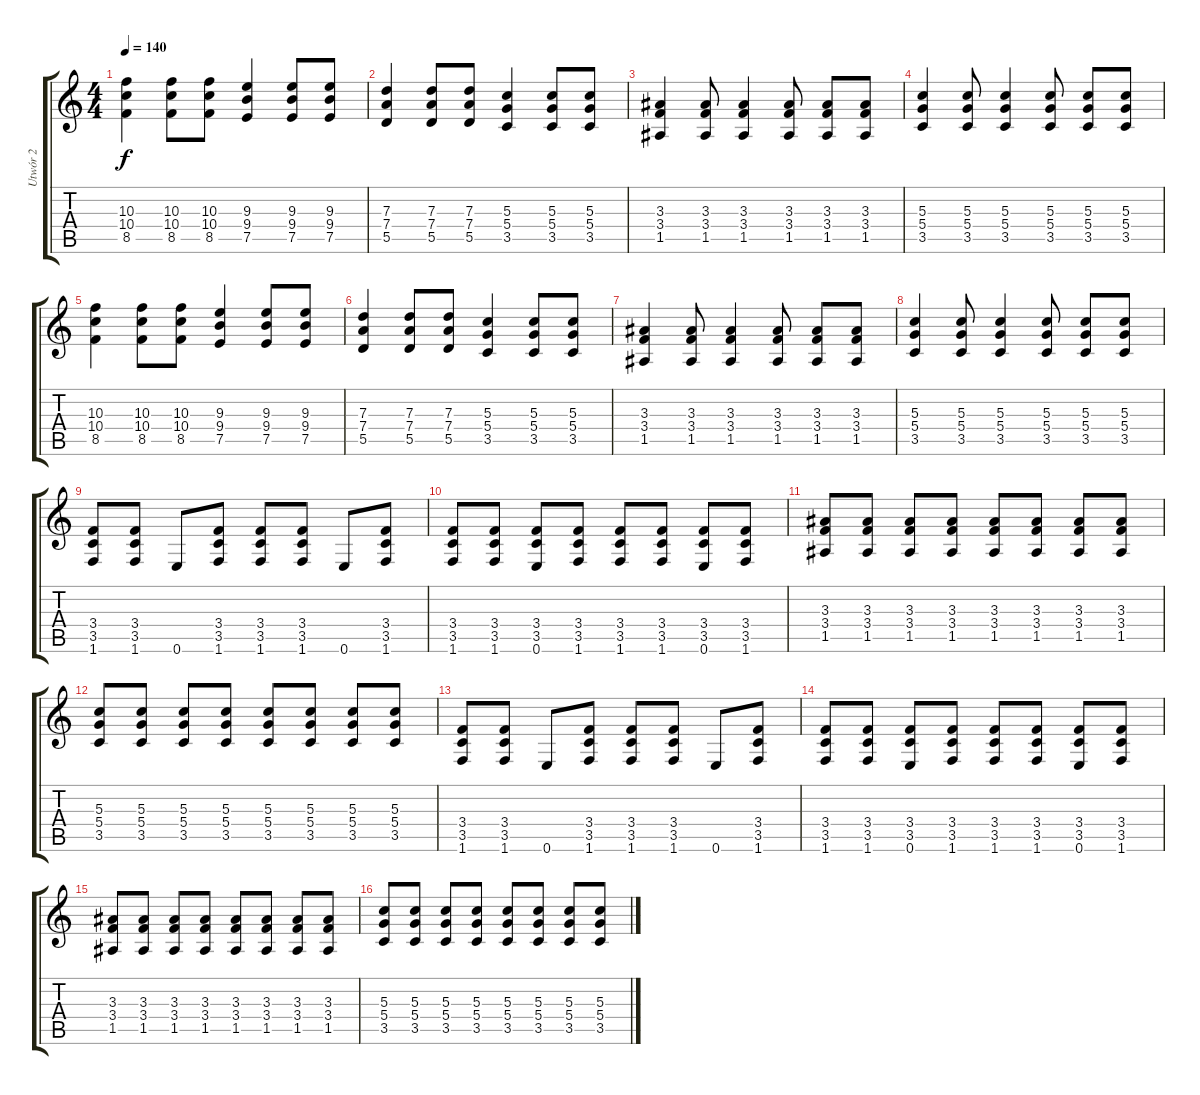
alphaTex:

\track ("Utwór 2" "Utwór 2") {instrument distortionguitar}
\staff {score tabs}
\tuning (E4 B3 G3 D3 A2 E2) {hide}
\ts (4 4)
\tempo 140
\clef g2
\ks c
(10.3 10.4 8.5).4{dy f} (10.3 10.4 8.5).8 (10.3 10.4 8.5).8 (9.3 9.4 7.5).4 (9.3 9.4 7.5).8 (9.3 9.4 7.5).8 |
(7.3 7.4 5.5).4 (7.3 7.4 5.5).8 (7.3 7.4 5.5).8 (5.3 5.4 3.5).4 (5.3 5.4 3.5).8 (5.3 5.4 3.5).8 |
(3.3 3.4 1.5).4 (3.3 3.4 1.5).8 (3.3 3.4 1.5).4 (3.3 3.4 1.5).8 (3.3 3.4 1.5).8 (3.3 3.4 1.5).8 |
(5.3 5.4 3.5).4 (5.3 5.4 3.5).8 (5.3 5.4 3.5).4 (5.3 5.4 3.5).8 (5.3 5.4 3.5).8 (5.3 5.4 3.5).8 |
(10.3 10.4 8.5).4 (10.3 10.4 8.5).8 (10.3 10.4 8.5).8 (9.3 9.4 7.5).4 (9.3 9.4 7.5).8 (9.3 9.4 7.5).8 |
(7.3 7.4 5.5).4 (7.3 7.4 5.5).8 (7.3 7.4 5.5).8 (5.3 5.4 3.5).4 (5.3 5.4 3.5).8 (5.3 5.4 3.5).8 |
(3.3 3.4 1.5).4 (3.3 3.4 1.5).8 (3.3 3.4 1.5).4 (3.3 3.4 1.5).8 (3.3 3.4 1.5).8 (3.3 3.4 1.5).8 |
(5.3 5.4 3.5).4 (5.3 5.4 3.5).8 (5.3 5.4 3.5).4 (5.3 5.4 3.5).8 (5.3 5.4 3.5).8 (5.3 5.4 3.5).8 |
(3.4 3.5 1.6).8 (3.4 3.5 1.6).8 0.6.8 (3.4 3.5 1.6).8 (3.4 3.5 1.6).8 (3.4 3.5 1.6).8 0.6.8 (3.4 3.5 1.6).8 |
(3.4 3.5 1.6).8 (3.4 3.5 1.6).8 (3.4 3.5 0.6).8 (3.4 3.5 1.6).8 (3.4 3.5 1.6).8 (3.4 3.5 1.6).8 (3.4 3.5 0.6).8 (3.4 3.5 1.6).8 |
(3.3 3.4 1.5).8 (3.3 3.4 1.5).8 (3.3 3.4 1.5).8 (3.3 3.4 1.5).8 (3.3 3.4 1.5).8 (3.3 3.4 1.5).8 (3.3 3.4 1.5).8 (3.3 3.4 1.5).8 |
(5.3 5.4 3.5).8 (5.3 5.4 3.5).8 (5.3 5.4 3.5).8 (5.3 5.4 3.5).8 (5.3 5.4 3.5).8 (5.3 5.4 3.5).8 (5.3 5.4 3.5).8 (5.3 5.4 3.5).8 |
(3.4 3.5 1.6).8 (3.4 3.5 1.6).8 0.6.8 (3.4 3.5 1.6).8 (3.4 3.5 1.6).8 (3.4 3.5 1.6).8 0.6.8 (3.4 3.5 1.6).8 |
(3.4 3.5 1.6).8 (3.4 3.5 1.6).8 (3.4 3.5 0.6).8 (3.4 3.5 1.6).8 (3.4 3.5 1.6).8 (3.4 3.5 1.6).8 (3.4 3.5 0.6).8 (3.4 3.5 1.6).8 |
(3.3 3.4 1.5).8 (3.3 3.4 1.5).8 (3.3 3.4 1.5).8 (3.3 3.4 1.5).8 (3.3 3.4 1.5).8 (3.3 3.4 1.5).8 (3.3 3.4 1.5).8 (3.3 3.4 1.5).8 |
(5.3 5.4 3.5).8 (5.3 5.4 3.5).8 (5.3 5.4 3.5).8 (5.3 5.4 3.5).8 (5.3 5.4 3.5).8 (5.3 5.4 3.5).8 (5.3 5.4 3.5).8 (5.3 5.4 3.5).8
